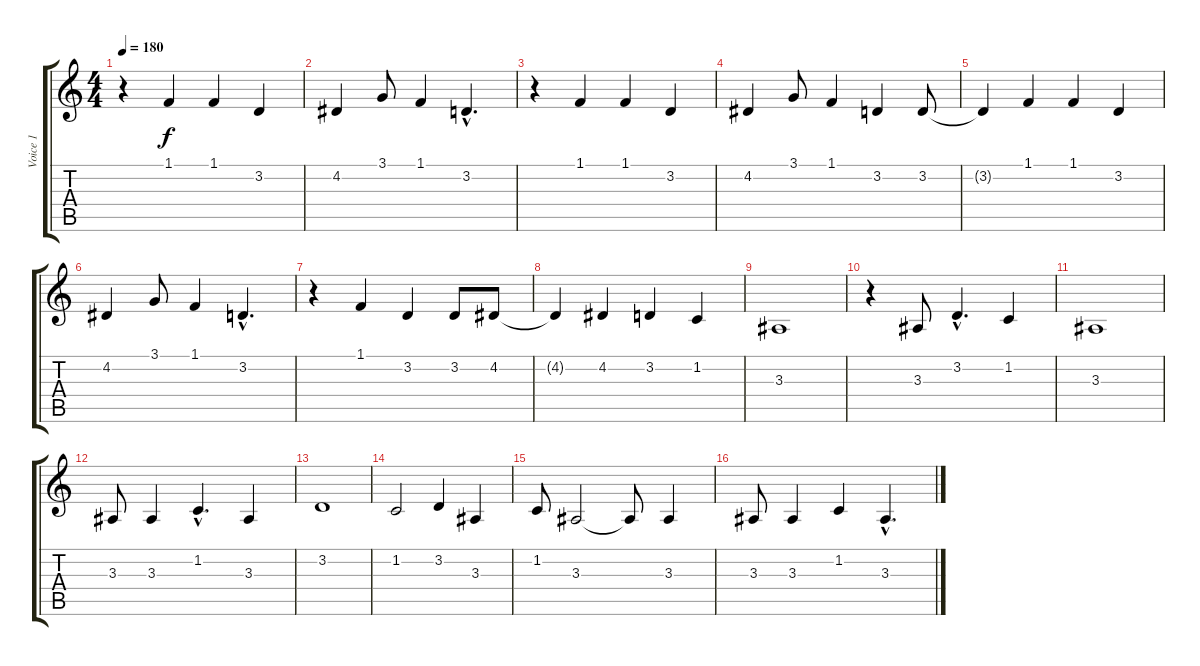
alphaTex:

\track ("Voice 1" "Voice 1") {instrument lead8bassandlead}
\staff {score tabs}
\tuning (E4 B3 G3 D3 A2 E2) {hide}
\ts (4 4)
\tempo 180
\clef g2
\ks c
r.4{dy f} 1.1.4 1.1.4 3.2.4 |
4.2.4 3.1.8 1.1.4 3.2{hac}.4{d} |
r.4 1.1.4 1.1.4 3.2.4 |
4.2.4 3.1.8 1.1.4 3.2.4 3.2.8 |
3.2{t}.4 1.1.4 1.1.4 3.2.4 |
4.2.4 3.1.8 1.1.4 3.2{hac}.4{d} |
r.4 1.1.4 3.2.4 3.2.8 4.2.8 |
4.2{t}.4 4.2.4 3.2.4 1.2.4 |
3.3.1 |
r.4 3.3.8 3.2{hac}.4{d} 1.2.4 |
3.3.1 |
3.3.8 3.3.4 1.2{hac}.4{d} 3.3.4 |
3.2.1 |
1.2.2 3.2.4 3.3.4 |
1.2.8 3.3.2 3.3{t}.8 3.3.4 |
3.3.8 3.3.4 1.2.4 3.3{hac}.4{d}
